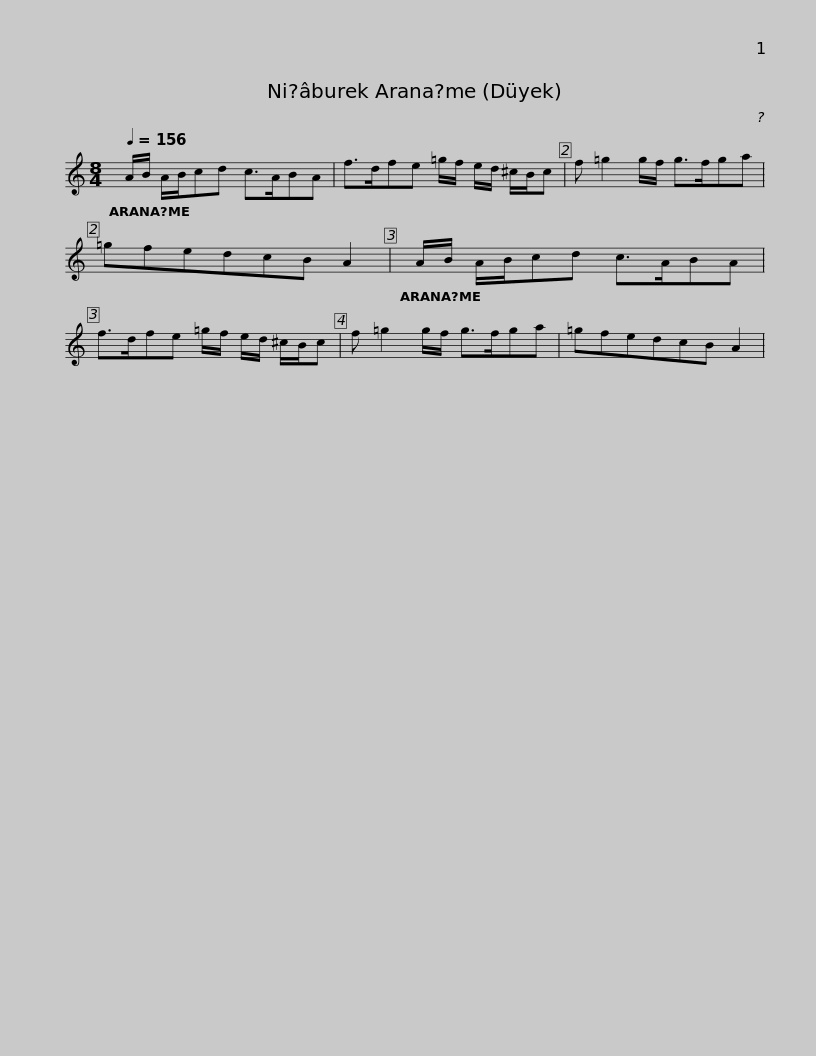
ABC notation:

X:1
L:1/8
Q:1/4=156
M:8/4
I:linebreak $
K:C
V:1 treble
V:1
 A/B/ A/B/cd c>ABA | f>dfe =g/f/ e/d/ ^c/B/c | f =g2 g/f/ g>fga | =gfedcB A2 |$ A/B/ A/B/cd c>ABA | %5
 f>dfe =g/f/ e/d/ ^c/B/c | f =g2 g/f/ g>fga | =gfedcB A2 | %8
